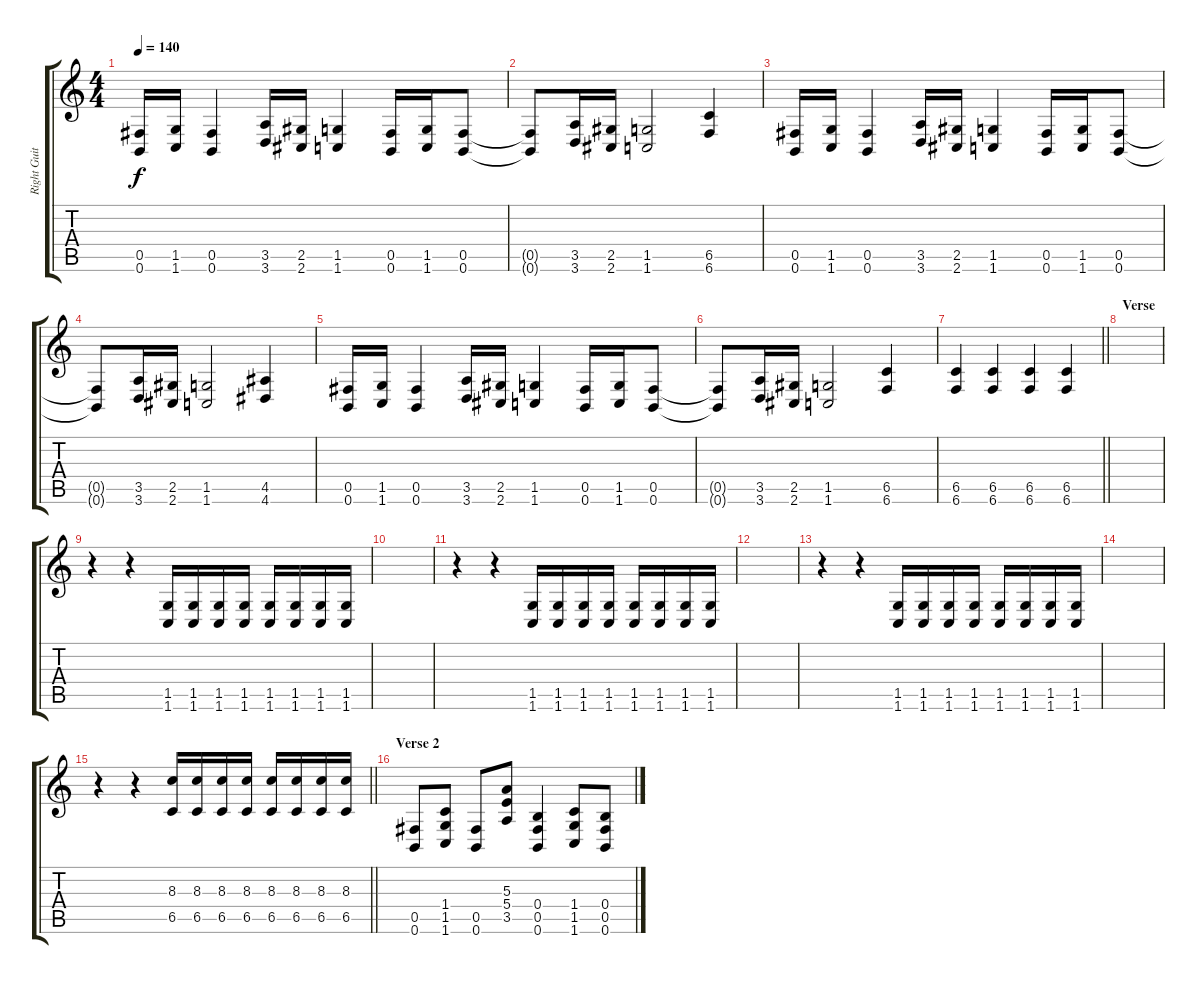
\track ("Right Guitar" "Right Guit") {instrument distortionguitar}
\staff {score tabs}
\tuning (Db4 Ab3 E3 B2 Gb2 B1) {hide}
\ts (4 4)
\tempo 140
\clef g2
\ks c
(0.5 0.6).16{dy f} (1.5 1.6).16 (0.5 0.6).4 (3.5 3.6).16 (2.5 2.6).16 (1.5 1.6).4 (0.5 0.6).16 (1.5 1.6).16 (0.5 0.6).8 |
(0.5{t} 0.6{t}).8 (3.5 3.6).16 (2.5 2.6).16 (1.5 1.6).2 (6.5 6.6).4 |
(0.5 0.6).16 (1.5 1.6).16 (0.5 0.6).4 (3.5 3.6).16 (2.5 2.6).16 (1.5 1.6).4 (0.5 0.6).16 (1.5 1.6).16 (0.5 0.6).8 |
(0.5{t} 0.6{t}).8 (3.5 3.6).16 (2.5 2.6).16 (1.5 1.6).2 (4.5 4.6).4 |
(0.5 0.6).16 (1.5 1.6).16 (0.5 0.6).4 (3.5 3.6).16 (2.5 2.6).16 (1.5 1.6).4 (0.5 0.6).16 (1.5 1.6).16 (0.5 0.6).8 |
(0.5{t} 0.6{t}).8 (3.5 3.6).16 (2.5 2.6).16 (1.5 1.6).2 (6.5 6.6).4 |
\barLineRight lightlight
(6.5 6.6).4 (6.5 6.6).4 (6.5 6.6).4 (6.5 6.6).4 |
\section ("" "Verse")
|
r.4 r.4 (1.5 1.6).16 (1.5 1.6).16 (1.5 1.6).16 (1.5 1.6).16 (1.5 1.6).16 (1.5 1.6).16 (1.5 1.6).16 (1.5 1.6).16 |
|
r.4 r.4 (1.5 1.6).16 (1.5 1.6).16 (1.5 1.6).16 (1.5 1.6).16 (1.5 1.6).16 (1.5 1.6).16 (1.5 1.6).16 (1.5 1.6).16 |
|
r.4 r.4 (1.5 1.6).16 (1.5 1.6).16 (1.5 1.6).16 (1.5 1.6).16 (1.5 1.6).16 (1.5 1.6).16 (1.5 1.6).16 (1.5 1.6).16 |
|
\barLineRight lightlight
r.4 r.4 (8.3 6.5).16 (8.3 6.5).16 (8.3 6.5).16 (8.3 6.5).16 (8.3 6.5).16 (8.3 6.5).16 (8.3 6.5).16 (8.3 6.5).16 |
\section ("" "Verse 2")
(0.5 0.6).8 (1.4 1.5 1.6).8 (0.5 0.6).8 (5.3 5.4 3.5).8 (0.4 0.5 0.6).4 (1.4 1.5 1.6).8 (0.4 0.5 0.6).8
